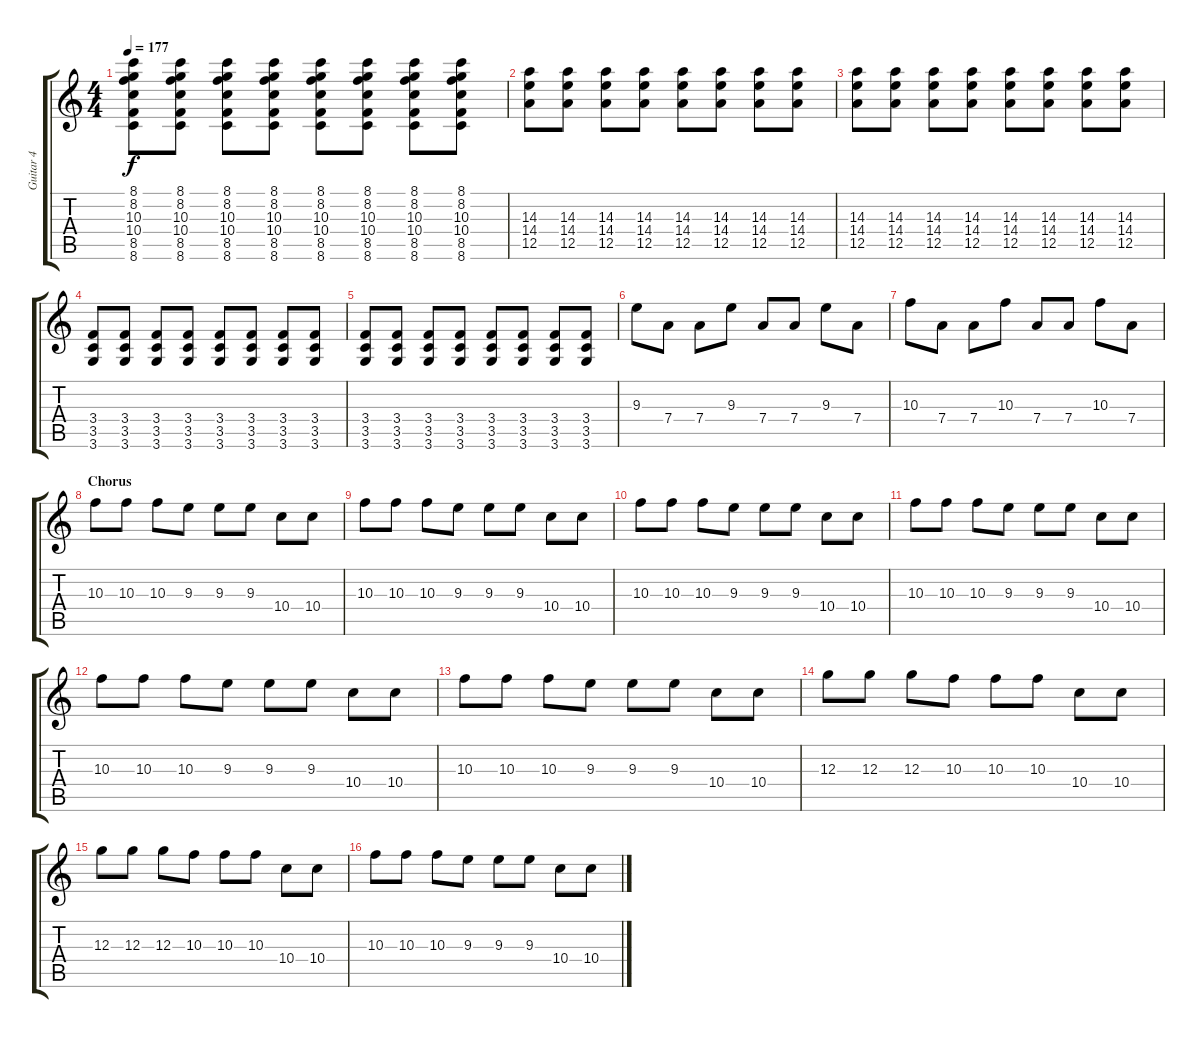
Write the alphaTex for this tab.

\track ("Guitar 4" "Guitar 4") {instrument distortionguitar}
\staff {score tabs}
\tuning (E4 B3 G3 D3 A2 E2) {hide}
\ts (4 4)
\tempo 177
\clef g2
\ks c
(8.1 8.2 10.3 10.4 8.5 8.6).8{dy f} (8.1 8.2 10.3 10.4 8.5 8.6).8 (8.1 8.2 10.3 10.4 8.5 8.6).8 (8.1 8.2 10.3 10.4 8.5 8.6).8 (8.1 8.2 10.3 10.4 8.5 8.6).8 (8.1 8.2 10.3 10.4 8.5 8.6).8 (8.1 8.2 10.3 10.4 8.5 8.6).8 (8.1 8.2 10.3 10.4 8.5 8.6).8 |
(14.3 14.4 12.5).8 (14.3 14.4 12.5).8 (14.3 14.4 12.5).8 (14.3 14.4 12.5).8 (14.3 14.4 12.5).8 (14.3 14.4 12.5).8 (14.3 14.4 12.5).8 (14.3 14.4 12.5).8 |
(14.3 14.4 12.5).8 (14.3 14.4 12.5).8 (14.3 14.4 12.5).8 (14.3 14.4 12.5).8 (14.3 14.4 12.5).8 (14.3 14.4 12.5).8 (14.3 14.4 12.5).8 (14.3 14.4 12.5).8 |
(3.4 3.5 3.6).8 (3.4 3.5 3.6).8 (3.4 3.5 3.6).8 (3.4 3.5 3.6).8 (3.4 3.5 3.6).8 (3.4 3.5 3.6).8 (3.4 3.5 3.6).8 (3.4 3.5 3.6).8 |
(3.4 3.5 3.6).8 (3.4 3.5 3.6).8 (3.4 3.5 3.6).8 (3.4 3.5 3.6).8 (3.4 3.5 3.6).8 (3.4 3.5 3.6).8 (3.4 3.5 3.6).8 (3.4 3.5 3.6).8 |
9.3.8 7.4.8 7.4.8 9.3.8 7.4.8 7.4.8 9.3.8 7.4.8 |
10.3.8 7.4.8 7.4.8 10.3.8 7.4.8 7.4.8 10.3.8 7.4.8 |
\section ("" "Chorus")
10.3.8 10.3.8 10.3.8 9.3.8 9.3.8 9.3.8 10.4.8 10.4.8 |
10.3.8 10.3.8 10.3.8 9.3.8 9.3.8 9.3.8 10.4.8 10.4.8 |
10.3.8 10.3.8 10.3.8 9.3.8 9.3.8 9.3.8 10.4.8 10.4.8 |
10.3.8 10.3.8 10.3.8 9.3.8 9.3.8 9.3.8 10.4.8 10.4.8 |
10.3.8 10.3.8 10.3.8 9.3.8 9.3.8 9.3.8 10.4.8 10.4.8 |
10.3.8 10.3.8 10.3.8 9.3.8 9.3.8 9.3.8 10.4.8 10.4.8 |
12.3.8 12.3.8 12.3.8 10.3.8 10.3.8 10.3.8 10.4.8 10.4.8 |
12.3.8 12.3.8 12.3.8 10.3.8 10.3.8 10.3.8 10.4.8 10.4.8 |
10.3.8 10.3.8 10.3.8 9.3.8 9.3.8 9.3.8 10.4.8 10.4.8
